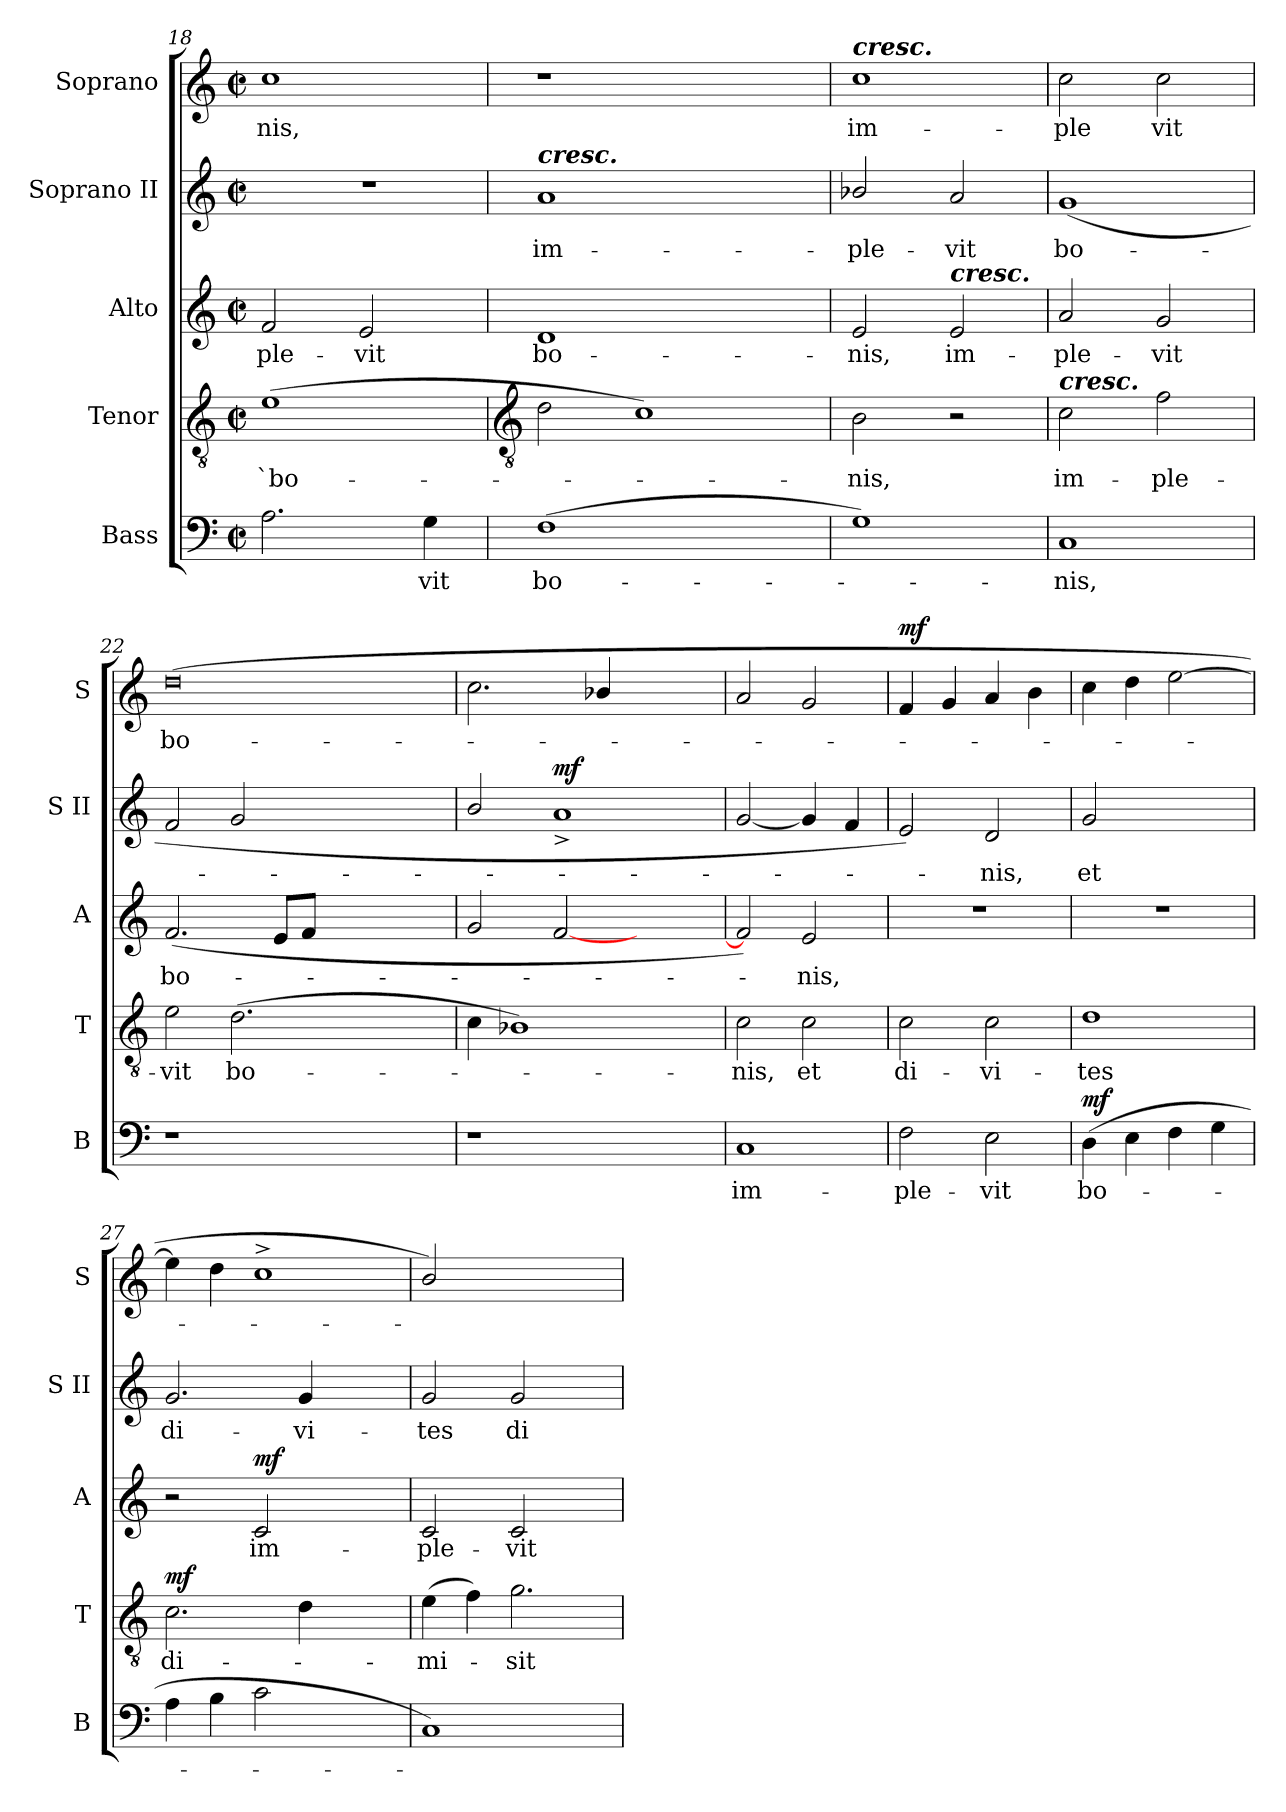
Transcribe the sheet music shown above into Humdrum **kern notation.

**kern	**text	**dynam	**kern	**text	**dynam	**kern	**text	**dynam	**kern	**text	**dynam	**kern	**text	**dynam
*part5	*part5	*part5	*part4	*part4	*part4	*part3	*part3	*part3	*part2	*part2	*part2	*part1	*part1	*part1
*staff5	*staff5	*staff5	*staff4	*staff4	*staff4	*staff3	*staff3	*staff3	*staff2	*staff2	*staff2	*staff1	*staff1	*staff1
*I"Bass	*	*	*I"Tenor	*	*	*I"Alto	*	*	*I"Soprano II	*	*	*I"Soprano	*	*
*I'B	*	*	*I'T	*	*	*I'A	*	*	*I'S II	*	*	*I'S	*	*
!!LO:LB:g=z
*clefF4	*	*	*clefGv2	*	*	*clefG2	*	*	*clefG2	*	*	*clefG2	*	*
*k[]	*	*	*k[]	*	*	*k[]	*	*	*k[]	*	*	*k[]	*	*
*C:	*	*	*C:	*	*	*C:	*	*	*C:	*	*	*C:	*	*
*M2/2	*	*	*M2/2	*	*	*M2/2	*	*	*M2/2	*	*	*M2/2	*	*
*met(c|)	*	*	*met(c|)	*	*	*met(c|)	*	*	*met(c|)	*	*	*met(c|)	*	*
=18	=18	=18	=18	=18	=18	=18	=18	=18	=18	=18	=18	=18	=18	=18
!	!	!	!	!LO:LY:b	!	!	!LO:LY:b	!	!	!	!	!	!LO:LY:b	!
2.A	.	.	(>1e	`bo-	.	2f	-ple-	.	1r	.	.	1cc	nis,	.
!	!	!	!	!	!	!	!LO:LY:b	!	!	!	!	!	!	!
.	.	.	.	.	.	2e	-vit	.	.	.	.	.	.	.
!	!LO:LY:b	!	!	!	!	!	!	!	!	!	!	!	!	!
4G	vit	.	.	.	.	.	.	.	.	.	.	.	.	.
!!LO:LB:g=z
=19	=19	=19	=19	=19	=19	=19	=19	=19	=19	=19	=19	=19	=19	=19
*	*	*	*clefGv2	*	*	*	*	*	*	*	*	*	*	*
!	!	!	!	!	!	!	!	!	!LO:TX:a:Bi:t=cresc.	!	!	!	!	!
!	!LO:LY:b	!	!	!	!	!	!LO:LY:b	!	!	!LO:LY:b	!	!	!	!
(>1F	bo-	.	2d	.	.	1d	bo-	.	1a	im-	.	1r	.	.
.	.	.	1c)	.	.	.	.	.	.	.	.	.	.	.
2ryy	.	.	.	.	.	2ryy	.	.	2ryy	.	.	2ryy	.	.
=20	=20	=20	=20	=20	=20	=20	=20	=20	=20	=20	=20	=20	=20	=20
!	!	!	!	!	!	!	!	!	!	!	!	!LO:TX:a:Bi:t=cresc.	!	!
!	!	!	!	!LO:LY:b	!	!	!LO:LY:b	!	!	!LO:LY:b	!	!	!LO:LY:b	!
1G)	.	.	2B	nis,	.	2e	-nis,	.	2b-X/	-ple-	.	1cc	im-	.
!	!	!	!	!	!	!LO:TX:a:Bi:t=cresc.	!	!	!	!	!	!	!	!
!	!	!	!	!	!	!	!LO:LY:b	!	!	!LO:LY:b	!	!	!	!
.	.	.	2r	.	.	2e	im-	.	2a	-vit	.	.	.	.
=21	=21	=21	=21	=21	=21	=21	=21	=21	=21	=21	=21	=21	=21	=21
!	!	!	!LO:TX:a:Bi:t=cresc.	!	!	!	!	!	!	!	!	!	!	!
!	!LO:LY:b	!	!	!LO:LY:b	!	!	!LO:LY:b	!	!	!LO:LY:b	!	!	!LO:LY:b	!
1C	nis,	.	2c	im-	.	2a	-ple-	.	(<1g	bo-	.	2cc	-ple	.
!	!	!	!	!LO:LY:b	!	!	!LO:LY:b	!	!	!	!	!	!LO:LY:b	!
.	.	.	2f	-ple-	.	2g	-vit	.	.	.	.	2cc	vit	.
=22	=22	=22	=22	=22	=22	=22	=22	=22	=22	=22	=22	=22	=22	=22
!	!	!	!	!LO:LY:b	!	!	!LO:LY:b	!	!	!	!	!	!LO:LY:b	!
1r	.	.	2e	-vit	.	(<2.f	bo-	.	2f	.	.	(>0dd	bo-	.
!	!	!	!	!LO:LY:b	!	!	!	!	!	!	!	!	!	!
.	.	.	(>2.d	bo-	.	.	.	.	2g	.	.	.	.	.
.	.	.	.	.	.	8eL	.	.	.	.	.	.	.	.
.	.	.	.	.	.	8fJ	.	.	.	.	.	.	.	.
1ryy	.	.	.	.	.	1ryy	.	.	1ryy	.	.	.	.	.
.	.	.	2.ryy	.	.	.	.	.	.	.	.	.	.	.
=23	=23	=23	=23	=23	=23	=23	=23	=23	=23	=23	=23	=23	=23	=23
1r	.	.	4c	.	.	2g	.	.	2b/	.	.	2.cc	.	.
.	.	.	1B-X)	.	.	.	.	.	.	.	.	.	.	.
!	!	!	!	!	!	!	!	!	!	!	!LO:DY:b	!	!	!
.	.	.	.	.	.	[2f	.	.	1a^	.	mf	.	.	.
.	.	.	.	.	.	.	.	.	.	.	.	4b-X/	.	.
2ryy	.	.	.	.	.	2ryy	.	.	.	.	.	2ryy	.	.
.	.	.	4ryy	.	.	.	.	.	.	.	.	.	.	.
=24	=24	=24	=24	=24	=24	=24	=24	=24	=24	=24	=24	=24	=24	=24
!	!LO:LY:b	!	!	!LO:LY:b	!	!	!	!	!	!	!	!	!	!
1C	im-	.	2c	nis,	.	2f])	.	.	[2g	.	.	2a	.	.
!	!	!	!	!LO:LY:b	!	!	!LO:LY:b	!	!	!	!	!	!	!
.	.	.	2c	et	.	2e	nis,	.	4g]	.	.	2g	.	.
.	.	.	.	.	.	.	.	.	4f	.	.	.	.	.
=25	=25	=25	=25	=25	=25	=25	=25	=25	=25	=25	=25	=25	=25	=25
!	!LO:LY:b	!	!	!LO:LY:b	!	!	!	!	!	!	!	!	!	!LO:DY:b
2F	-ple-	.	2c	di-	.	1r	.	.	2e)	.	.	4f	.	mf
.	.	.	.	.	.	.	.	.	.	.	.	4g	.	.
!	!LO:LY:b	!	!	!LO:LY:b	!	!	!	!	!	!LO:LY:b	!	!	!	!
2E	-vit	.	2c	-vi-	.	.	.	.	2d	nis,	.	4a	.	.
.	.	.	.	.	.	.	.	.	.	.	.	4b	.	.
=26	=26	=26	=26	=26	=26	=26	=26	=26	=26	=26	=26	=26	=26	=26
!	!LO:LY:b	!LO:DY:b	!	!LO:LY:b	!	!	!	!	!	!LO:LY:b	!	!	!	!
(>4D	bo-	mf	1d	-tes	.	1r	.	.	2g	et	.	4cc	.	.
4E	.	.	.	.	.	.	.	.	.	.	.	4dd	.	.
4F	.	.	.	.	.	.	.	.	2ryy	.	.	[2ee	.	.
4G	.	.	.	.	.	.	.	.	.	.	.	.	.	.
!!LO:LB:g=z
=27	=27	=27	=27	=27	=27	=27	=27	=27	=27	=27	=27	=27	=27	=27
!	!	!	!	!LO:LY:b	!LO:DY:b	!	!	!	!	!LO:LY:b	!	!	!	!
4A	.	.	2.c	di-	mf	2r	.	.	2.g	di-	.	4ee]	.	.
4B	.	.	.	.	.	.	.	.	.	.	.	4dd	.	.
!	!	!	!	!	!	!	!LO:LY:b	!LO:DY:b	!	!	!	!	!	!
2c	.	.	.	.	.	2c	im-	mf	.	.	.	1cc^	.	.
!	!	!	!	!	!	!	!	!	!	!LO:LY:b	!	!	!	!
.	.	.	4d	.	.	.	.	.	4g	-vi-	.	.	.	.
2ryy	.	.	2ryy	.	.	2ryy	.	.	2ryy	.	.	.	.	.
=28	=28	=28	=28	=28	=28	=28	=28	=28	=28	=28	=28	=28	=28	=28
!	!	!	!	!LO:LY:b	!	!	!LO:LY:b	!	!	!LO:LY:b	!	!	!	!
1C)	.	.	(>4e	mi-	.	2c	-ple-	.	2g	-tes	.	2b/)	.	.
.	.	.	4f)	.	.	.	.	.	.	.	.	.	.	.
!	!	!	!	!LO:LY:b	!	!	!LO:LY:b	!	!	!LO:LY:b	!	!	!	!
.	.	.	2.g	sit	.	2c	-vit	.	2g	di-	.	2.ryy	.	.
4ryy	.	.	.	.	.	4ryy	.	.	4ryy	.	.	.	.	.
=	=	=	=	=	=	=	=	=	=	=	=	=	=	=
*-	*-	*-	*-	*-	*-	*-	*-	*-	*-	*-	*-	*-	*-	*-
